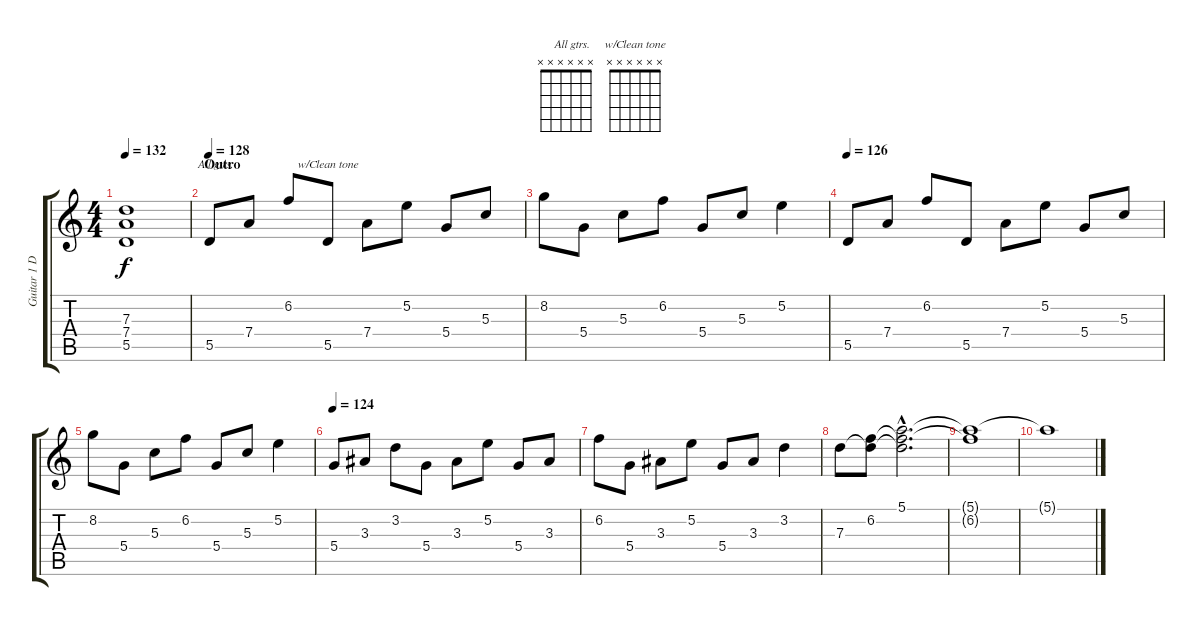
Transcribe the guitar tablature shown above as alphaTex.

\track ("Guitar 1 David Murray" "Guitar 1 D") {instrument electricguitarclean}
\staff {score tabs}
\tuning (E4 B3 G3 D3 A2 E2) {hide}
\chord ("    All gtrs." x x x x x x) {firstfret 0}
\chord ("w/Clean tone" x x x x x x) {firstfret 0}
\ts (4 4)
\tempo 132
\clef g2
\ks c
(7.3{t} 7.4{t} 5.5{t}).1{dy f} |
\section ("" "Outro")
\tempo 128
5.5.8{ch "    All gtrs." volume 14 balance 13 instrument electricguitarclean} 7.4.8 6.2.8 5.5.8{ch "w/Clean tone"} 7.4.8 5.2.8 5.4.8 5.3.8 |
8.2.8 5.4.8 5.3.8 6.2.8 5.4.8 5.3.8 5.2.4 |
\tempo 126
5.5.8 7.4.8 6.2.8 5.5.8 7.4.8 5.2.8 5.4.8 5.3.8 |
8.2.8 5.4.8 5.3.8 6.2.8 5.4.8 5.3.8 5.2.4 |
\tempo 124
5.4.8 3.3.8 3.2.8 5.4.8 3.3.8 5.2.8 5.4.8 3.3.8 |
6.2.8 5.4.8 3.3.8 5.2.8 5.4.8 3.3.8 3.2.4 |
7.3.8 (6.2 7.3{t}).8 (5.1{hac} 6.2{hac t} 7.3{hac t}).2{d} |
(5.1{t} 6.2{t}).1 |
5.1{t}.1
